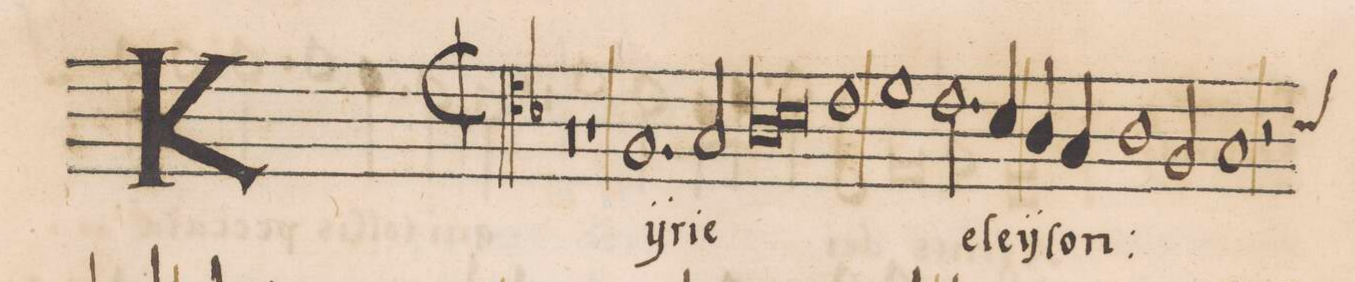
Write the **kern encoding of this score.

**kern	**text
*I"TENOR	*
*clefC4	*
*k[b-]	*
*met(C|)	*
*M2/1	*
*2\right	*
0r	.
=2-	=2-
1r	.
1.F	Kÿ-
=3-	=3-
2G/	-ri-
*lig	*
1A	-e
=4-	=4-
1B-	.
*Xlig	*
1c	.
=5-	=5-
1d	.
*2\right	*
2.c\	e-
4B-/	.
=6-	=6-
4A/	-leÿ-
4G/	.
1A	-ſon:
2F/	.
=7-	=7-
1G	.
*custos:B-	*
*-	*-
